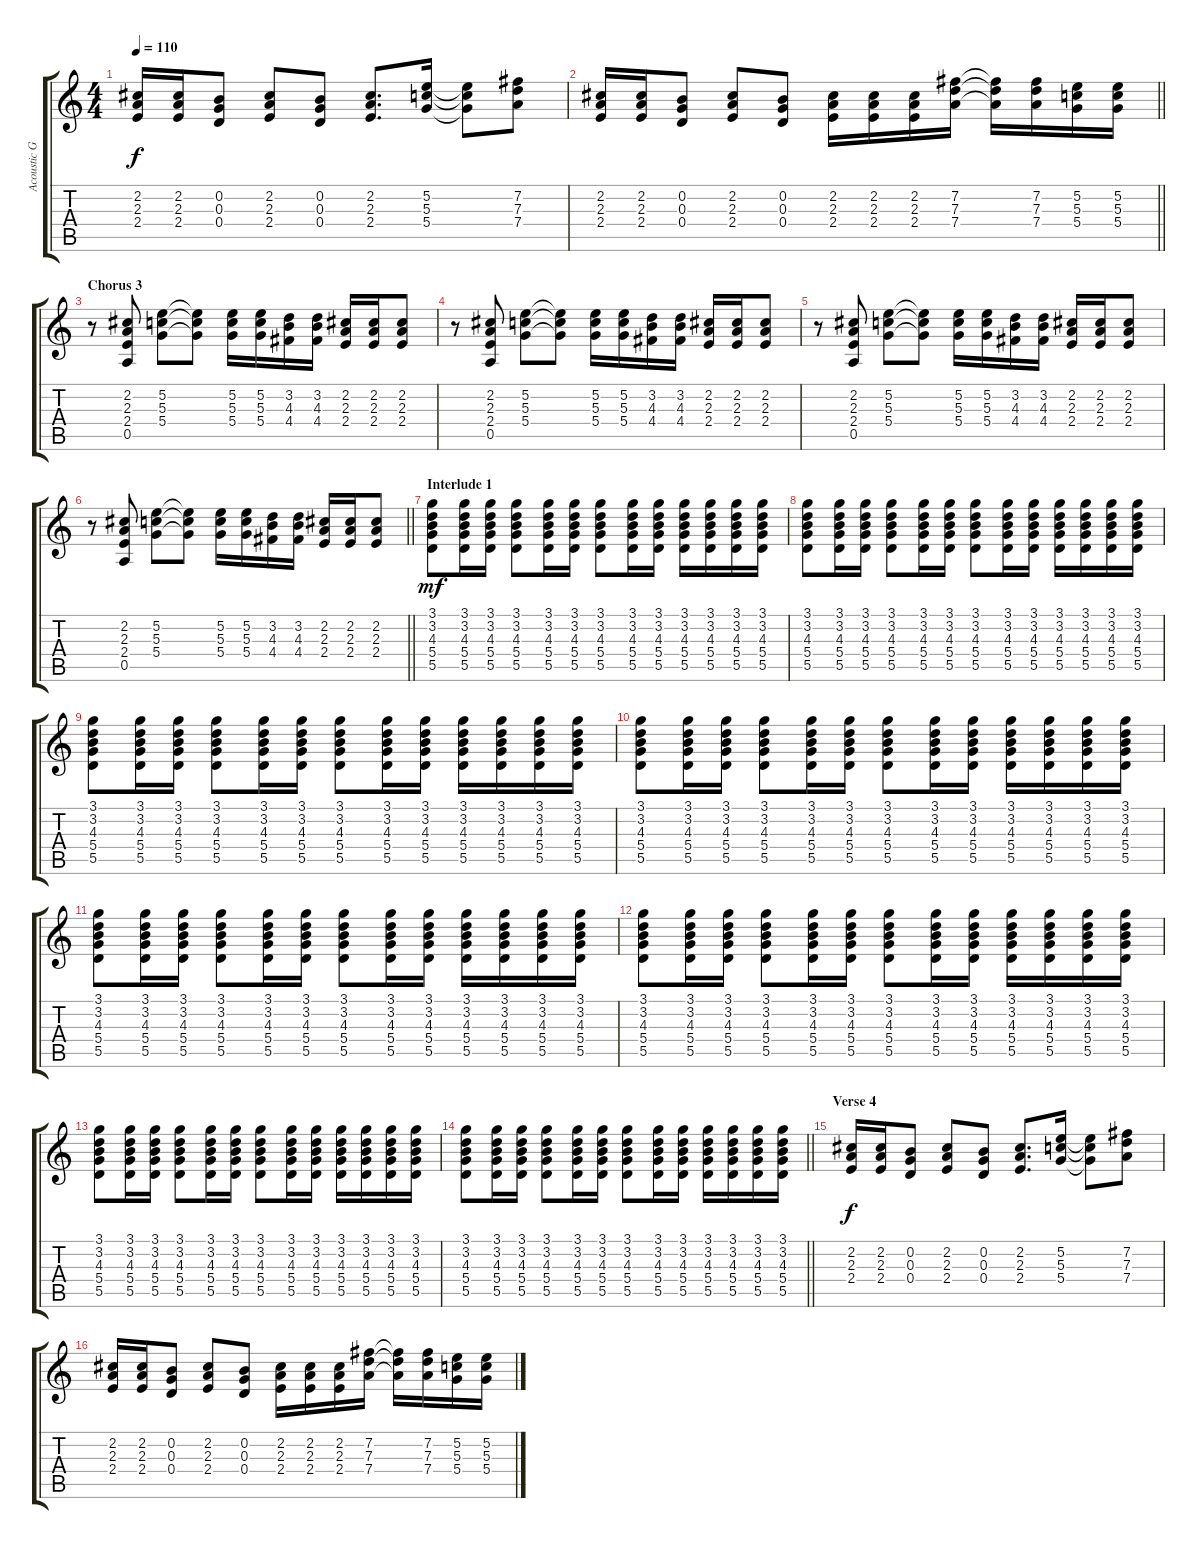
\track ("Acoustic Guitar 2" "Acoustic G") {instrument acousticguitarnylon}
\staff {score tabs}
\tuning (E4 B3 G3 D3 A2 E2) {hide}
\ts (4 4)
\tempo 110
\clef g2
\ks c
(2.2 2.3 2.4).16{dy f} (2.2 2.3 2.4).16 (0.2 0.3 0.4).8 (2.2 2.3 2.4).8 (0.2 0.3 0.4).8 (2.2 2.3 2.4).8{d} (5.2 5.3 5.4).16 (5.2{t} 5.3{t} 5.4{t}).8 (7.2 7.3 7.4).8 |
\barLineRight lightlight
(2.2 2.3 2.4).16 (2.2 2.3 2.4).16 (0.2 0.3 0.4).8 (2.2 2.3 2.4).8 (0.2 0.3 0.4).8 (2.2 2.3 2.4).16 (2.2 2.3 2.4).16 (2.2 2.3 2.4).16 (7.2 7.3 7.4).16 (7.2{t} 7.3{t} 7.4{t}).16 (7.2 7.3 7.4).16 (5.2 5.3 5.4).16 (5.2 5.3 5.4).16 |
\section ("" "Chorus 3")
r.8 (2.2 2.3 2.4 0.5).8 (5.2 5.3 5.4).8 (5.2{t} 5.3{t} 5.4{t}).8 (5.2 5.3 5.4).16 (5.2 5.3 5.4).16 (3.2 4.3 4.4).16 (3.2 4.3 4.4).16 (2.2 2.3 2.4).16 (2.2 2.3 2.4).16 (2.2 2.3 2.4).8 |
r.8 (2.2 2.3 2.4 0.5).8 (5.2 5.3 5.4).8 (5.2{t} 5.3{t} 5.4{t}).8 (5.2 5.3 5.4).16 (5.2 5.3 5.4).16 (3.2 4.3 4.4).16 (3.2 4.3 4.4).16 (2.2 2.3 2.4).16 (2.2 2.3 2.4).16 (2.2 2.3 2.4).8 |
r.8 (2.2 2.3 2.4 0.5).8 (5.2 5.3 5.4).8 (5.2{t} 5.3{t} 5.4{t}).8 (5.2 5.3 5.4).16 (5.2 5.3 5.4).16 (3.2 4.3 4.4).16 (3.2 4.3 4.4).16 (2.2 2.3 2.4).16 (2.2 2.3 2.4).16 (2.2 2.3 2.4).8 |
\barLineRight lightlight
r.8 (2.2 2.3 2.4 0.5).8 (5.2 5.3 5.4).8 (5.2{t} 5.3{t} 5.4{t}).8 (5.2 5.3 5.4).16 (5.2 5.3 5.4).16 (3.2 4.3 4.4).16 (3.2 4.3 4.4).16 (2.2 2.3 2.4).16 (2.2 2.3 2.4).16 (2.2 2.3 2.4).8 |
\section ("" "Interlude 1")
(3.1 3.2 4.3 5.4 5.5).8{dy mf} (3.1 3.2 4.3 5.4 5.5).16 (3.1 3.2 4.3 5.4 5.5).16 (3.1 3.2 4.3 5.4 5.5).8 (3.1 3.2 4.3 5.4 5.5).16 (3.1 3.2 4.3 5.4 5.5).16 (3.1 3.2 4.3 5.4 5.5).8 (3.1 3.2 4.3 5.4 5.5).16 (3.1 3.2 4.3 5.4 5.5).16 (3.1 3.2 4.3 5.4 5.5).16 (3.1 3.2 4.3 5.4 5.5).16 (3.1 3.2 4.3 5.4 5.5).16 (3.1 3.2 4.3 5.4 5.5).16 |
(3.1 3.2 4.3 5.4 5.5).8 (3.1 3.2 4.3 5.4 5.5).16 (3.1 3.2 4.3 5.4 5.5).16 (3.1 3.2 4.3 5.4 5.5).8 (3.1 3.2 4.3 5.4 5.5).16 (3.1 3.2 4.3 5.4 5.5).16 (3.1 3.2 4.3 5.4 5.5).8 (3.1 3.2 4.3 5.4 5.5).16 (3.1 3.2 4.3 5.4 5.5).16 (3.1 3.2 4.3 5.4 5.5).16 (3.1 3.2 4.3 5.4 5.5).16 (3.1 3.2 4.3 5.4 5.5).16 (3.1 3.2 4.3 5.4 5.5).16 |
(3.1 3.2 4.3 5.4 5.5).8 (3.1 3.2 4.3 5.4 5.5).16 (3.1 3.2 4.3 5.4 5.5).16 (3.1 3.2 4.3 5.4 5.5).8 (3.1 3.2 4.3 5.4 5.5).16 (3.1 3.2 4.3 5.4 5.5).16 (3.1 3.2 4.3 5.4 5.5).8 (3.1 3.2 4.3 5.4 5.5).16 (3.1 3.2 4.3 5.4 5.5).16 (3.1 3.2 4.3 5.4 5.5).16 (3.1 3.2 4.3 5.4 5.5).16 (3.1 3.2 4.3 5.4 5.5).16 (3.1 3.2 4.3 5.4 5.5).16 |
(3.1 3.2 4.3 5.4 5.5).8 (3.1 3.2 4.3 5.4 5.5).16 (3.1 3.2 4.3 5.4 5.5).16 (3.1 3.2 4.3 5.4 5.5).8 (3.1 3.2 4.3 5.4 5.5).16 (3.1 3.2 4.3 5.4 5.5).16 (3.1 3.2 4.3 5.4 5.5).8 (3.1 3.2 4.3 5.4 5.5).16 (3.1 3.2 4.3 5.4 5.5).16 (3.1 3.2 4.3 5.4 5.5).16 (3.1 3.2 4.3 5.4 5.5).16 (3.1 3.2 4.3 5.4 5.5).16 (3.1 3.2 4.3 5.4 5.5).16 |
(3.1 3.2 4.3 5.4 5.5).8 (3.1 3.2 4.3 5.4 5.5).16 (3.1 3.2 4.3 5.4 5.5).16 (3.1 3.2 4.3 5.4 5.5).8 (3.1 3.2 4.3 5.4 5.5).16 (3.1 3.2 4.3 5.4 5.5).16 (3.1 3.2 4.3 5.4 5.5).8 (3.1 3.2 4.3 5.4 5.5).16 (3.1 3.2 4.3 5.4 5.5).16 (3.1 3.2 4.3 5.4 5.5).16 (3.1 3.2 4.3 5.4 5.5).16 (3.1 3.2 4.3 5.4 5.5).16 (3.1 3.2 4.3 5.4 5.5).16 |
(3.1 3.2 4.3 5.4 5.5).8 (3.1 3.2 4.3 5.4 5.5).16 (3.1 3.2 4.3 5.4 5.5).16 (3.1 3.2 4.3 5.4 5.5).8 (3.1 3.2 4.3 5.4 5.5).16 (3.1 3.2 4.3 5.4 5.5).16 (3.1 3.2 4.3 5.4 5.5).8 (3.1 3.2 4.3 5.4 5.5).16 (3.1 3.2 4.3 5.4 5.5).16 (3.1 3.2 4.3 5.4 5.5).16 (3.1 3.2 4.3 5.4 5.5).16 (3.1 3.2 4.3 5.4 5.5).16 (3.1 3.2 4.3 5.4 5.5).16 |
(3.1 3.2 4.3 5.4 5.5).8 (3.1 3.2 4.3 5.4 5.5).16 (3.1 3.2 4.3 5.4 5.5).16 (3.1 3.2 4.3 5.4 5.5).8 (3.1 3.2 4.3 5.4 5.5).16 (3.1 3.2 4.3 5.4 5.5).16 (3.1 3.2 4.3 5.4 5.5).8 (3.1 3.2 4.3 5.4 5.5).16 (3.1 3.2 4.3 5.4 5.5).16 (3.1 3.2 4.3 5.4 5.5).16 (3.1 3.2 4.3 5.4 5.5).16 (3.1 3.2 4.3 5.4 5.5).16 (3.1 3.2 4.3 5.4 5.5).16 |
\barLineRight lightlight
(3.1 3.2 4.3 5.4 5.5).8 (3.1 3.2 4.3 5.4 5.5).16 (3.1 3.2 4.3 5.4 5.5).16 (3.1 3.2 4.3 5.4 5.5).8 (3.1 3.2 4.3 5.4 5.5).16 (3.1 3.2 4.3 5.4 5.5).16 (3.1 3.2 4.3 5.4 5.5).8 (3.1 3.2 4.3 5.4 5.5).16 (3.1 3.2 4.3 5.4 5.5).16 (3.1 3.2 4.3 5.4 5.5).16 (3.1 3.2 4.3 5.4 5.5).16 (3.1 3.2 4.3 5.4 5.5).16 (3.1 3.2 4.3 5.4 5.5).16 |
\section ("" "Verse 4")
(2.2 2.3 2.4).16{dy f} (2.2 2.3 2.4).16 (0.2 0.3 0.4).8 (2.2 2.3 2.4).8 (0.2 0.3 0.4).8 (2.2 2.3 2.4).8{d} (5.2 5.3 5.4).16 (5.2{t} 5.3{t} 5.4{t}).8 (7.2 7.3 7.4).8 |
(2.2 2.3 2.4).16 (2.2 2.3 2.4).16 (0.2 0.3 0.4).8 (2.2 2.3 2.4).8 (0.2 0.3 0.4).8 (2.2 2.3 2.4).16 (2.2 2.3 2.4).16 (2.2 2.3 2.4).16 (7.2 7.3 7.4).16 (7.2{t} 7.3{t} 7.4{t}).16 (7.2 7.3 7.4).16 (5.2 5.3 5.4).16 (5.2 5.3 5.4).16
